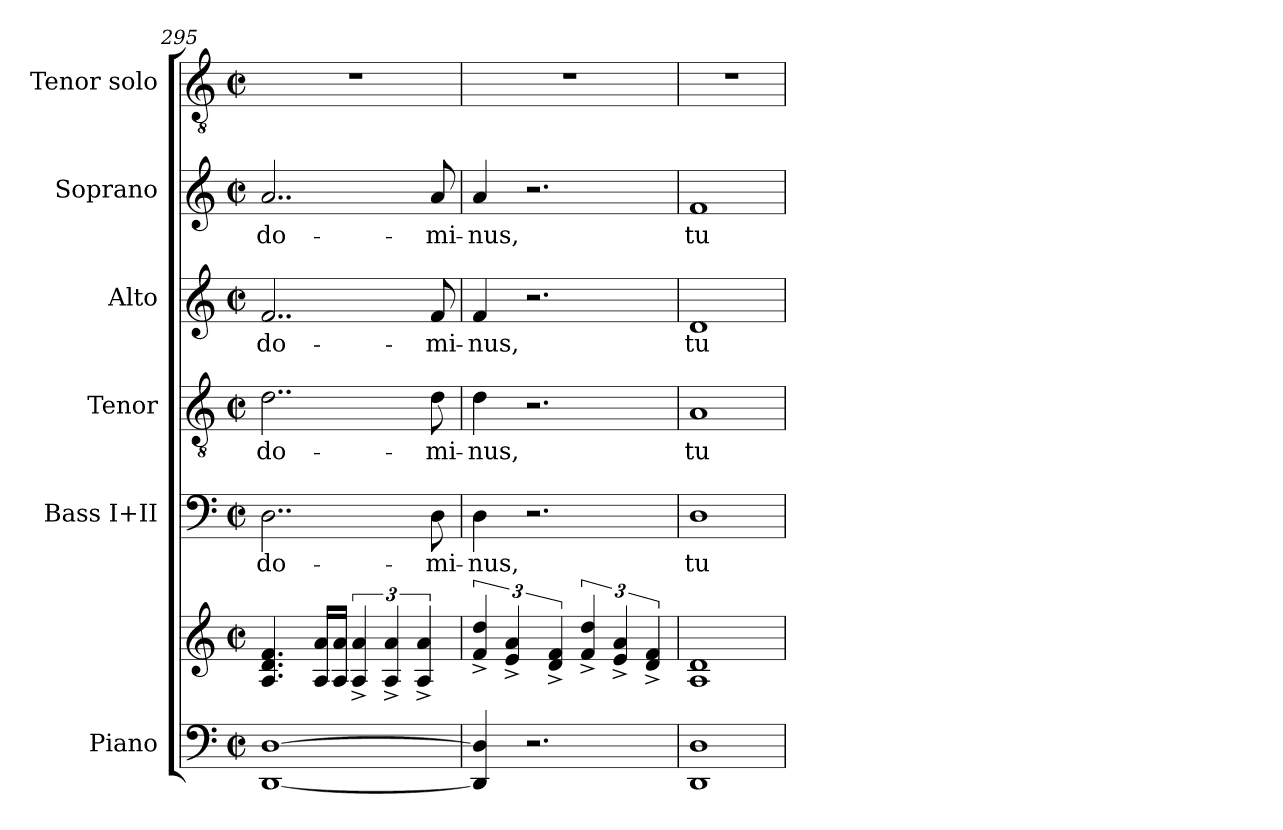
**kern	**kern	**kern	**text	**kern	**text	**kern	**text	**kern	**text	**kern
*part6	*part6	*part5	*part5	*part4	*part4	*part3	*part3	*part2	*part2	*part1
*staff7	*staff6	*staff5	*staff5	*staff4	*staff4	*staff3	*staff3	*staff2	*staff2	*staff1
*I"Piano	*	*I"Bass I+II	*	*I"Tenor	*	*I"Alto	*	*I"Soprano	*	*I"Tenor solo
*I'Pno.	*	*I'B.I+II	*	*I'T.	*	*I'A.	*	*I'S.	*	*I'T.s
*clefF4	*clefG2	*clefF4	*	*clefGv2	*	*clefG2	*	*clefG2	*	*clefGv2
*k[]	*k[]	*k[]	*	*k[]	*	*k[]	*	*k[]	*	*k[]
*M2/2	*M2/2	*M2/2	*	*M2/2	*	*M2/2	*	*M2/2	*	*M2/2
*met(c|)	*met(c|)	*met(c|)	*	*met(c|)	*	*met(c|)	*	*met(c|)	*	*met(c|)
=295	=295	=295	=295	=295	=295	=295	=295	=295	=295	=295
[1DD [1D	4.A/ 4.d/ 4.f/	2..D\	do-	2..d\	do-	2..f/	do-	2..a/	do-	1r
.	16A/ 16a/LL	.	.	.	.	.	.	.	.	.
.	16A/ 16a/JJ	.	.	.	.	.	.	.	.	.
.	6A/^ 6a/^	.	.	.	.	.	.	.	.	.
.	6A/^ 6a/^	.	.	.	.	.	.	.	.	.
.	6A/^ 6a/^	.	.	.	.	.	.	.	.	.
.	.	8D\	-mi-	8d\	-mi-	8f/	-mi-	8a/	-mi-	.
=296	=296	=296	=296	=296	=296	=296	=296	=296	=296	=296
4DD/] 4D/]	6f/^ 6dd/^	4D\	-nus,	4d\	-nus,	4f/	-nus,	4a/	-nus,	1r
.	6e/^ 6a/^	.	.	.	.	.	.	.	.	.
2.r	.	2.r	.	2.r	.	2.r	.	2.r	.	.
.	6d/^ 6f/^	.	.	.	.	.	.	.	.	.
.	6f/^ 6dd/^	.	.	.	.	.	.	.	.	.
.	6e/^ 6a/^	.	.	.	.	.	.	.	.	.
.	6d/^ 6f/^	.	.	.	.	.	.	.	.	.
=297	=297	=297	=297	=297	=297	=297	=297	=297	=297	=297
1DD 1D	1A 1d	1D	tu	1A	tu	1d	tu	1f	tu	1r
=	=	=	=	=	=	=	=	=	=	=
*-	*-	*-	*-	*-	*-	*-	*-	*-	*-	*-
